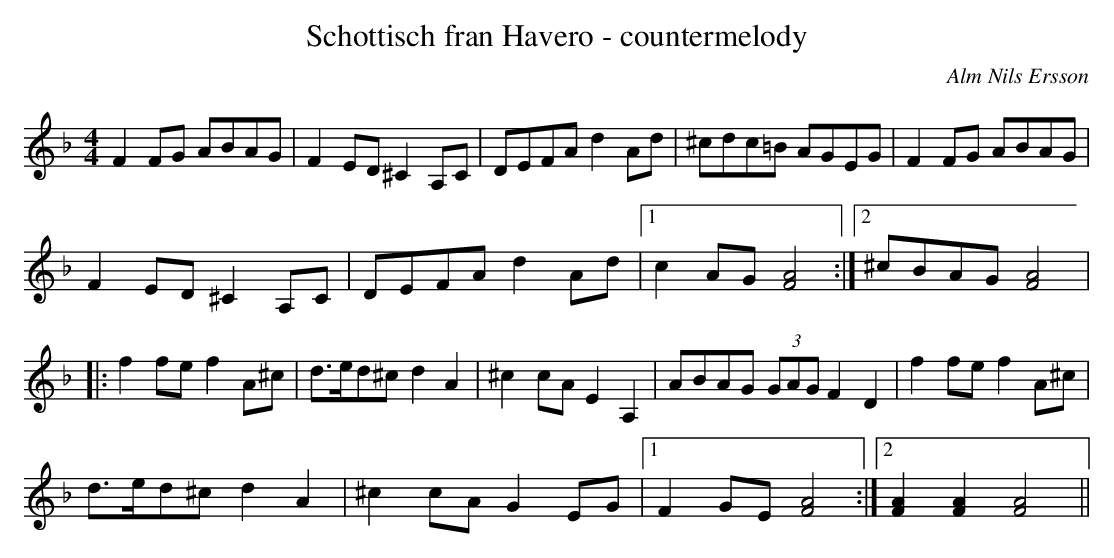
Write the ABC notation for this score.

X:1
T:Schottisch fran Havero - countermelody
M:4/4
L:1/8
C:Alm Nils Ersson
K:Dm
F2FG ABAG | F2ED ^C2A,C | DEFA d2Ad | ^cdc=B AGEG | F2FG ABAG |
F2ED ^C2A,C | DEFA d2Ad |1 c2AG [F4A4]:|2 ^cBAG [F4A4] |
|: f2fe f2A^c | d>ed^c d2A2 | ^c2cA E2A,2 | ABAG (3GAG F2D2 | f2fe f2A^c |
d>ed^c d2A2 | ^c2cA G2EG |1 F2GE [F4A4] :|2 [F2A2][F2A2] [F4A4] ||
